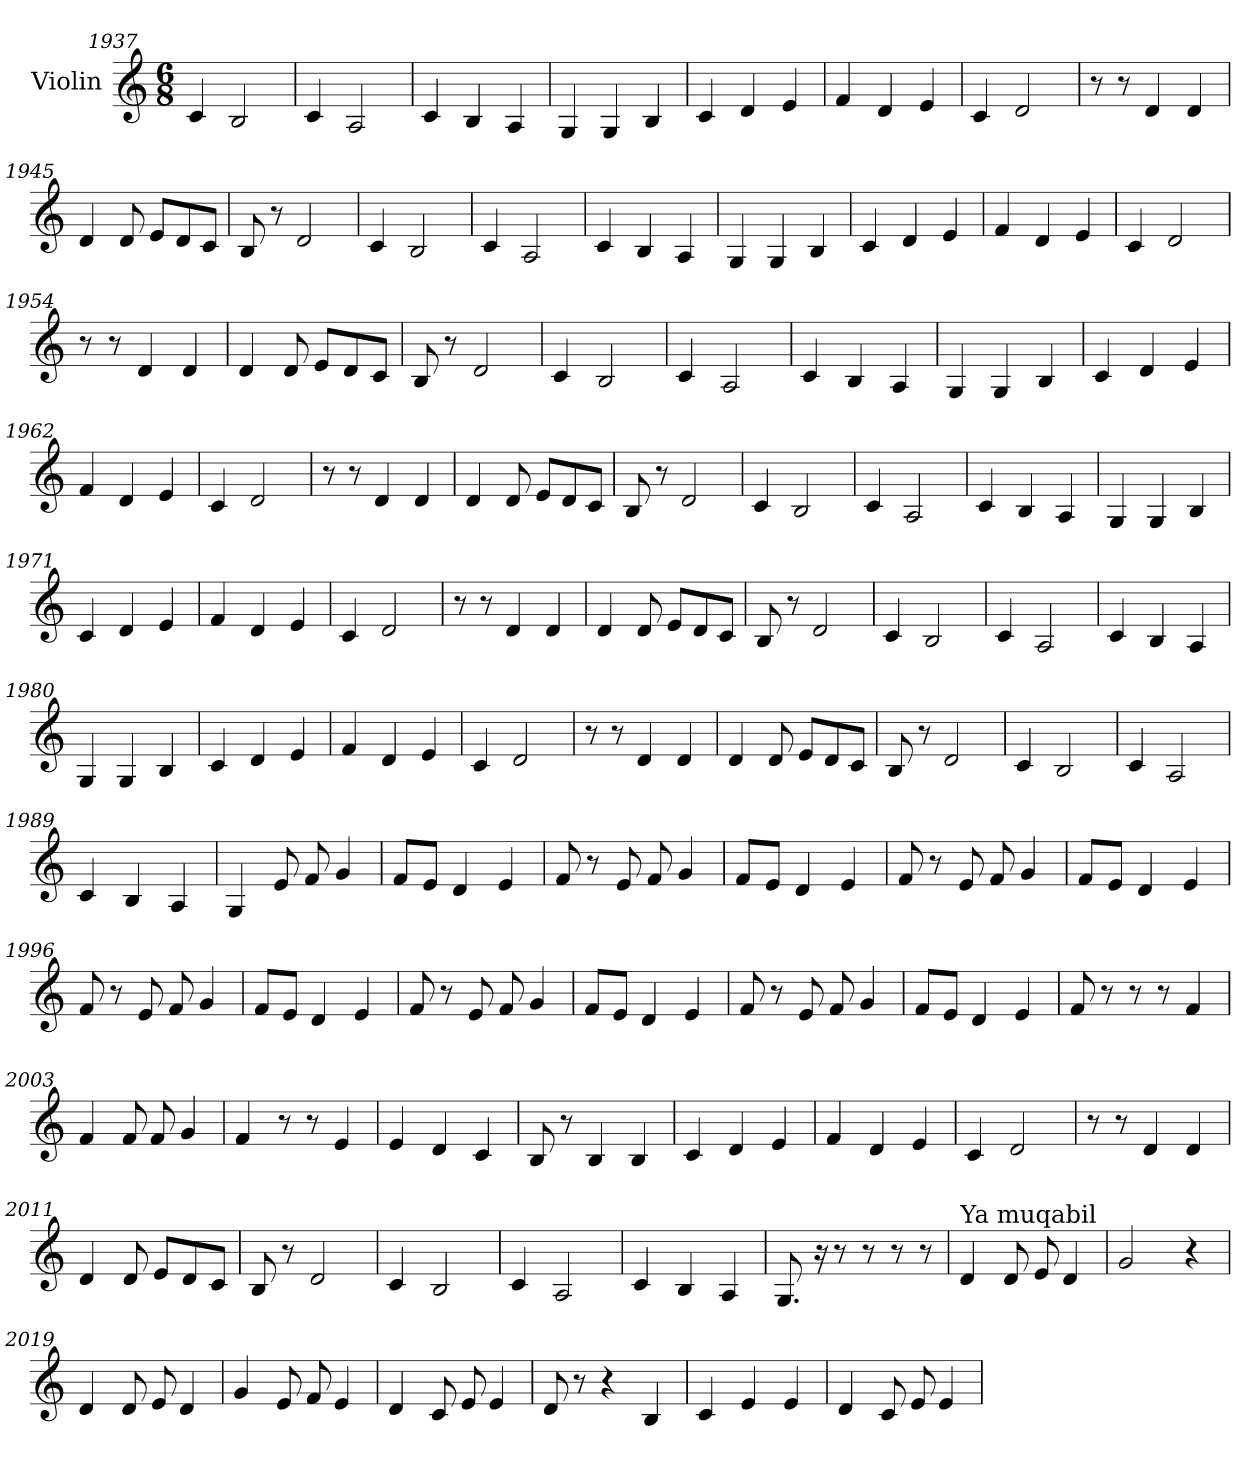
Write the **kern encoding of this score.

**kern
*part1
*staff1
*I"Violin
*clefG2
*k[]
*M6/8
=1937
4c/
2B/
=1938
4c/
2A/
=1939
4c/
4B/
4A/
=1940
4G/
4G/
4B/
=1941
4c/
4d/
4e/
!!LO:LB:g=z
=1942
4f/
4d/
4e/
=1943
4c/
2d/
=1944
8r
8r
4d/
4d/
=1945
4d/
8d/
8e/L
8d/
8c/J
=1946
8B/
8r
2d/
=1947
4c/
2B/
=1948
4c/
2A/
!!LO:LB:g=z
=1949
4c/
4B/
4A/
=1950
4G/
4G/
4B/
=1951
4c/
4d/
4e/
=1952
4f/
4d/
4e/
=1953
4c/
2d/
=1954
8r
8r
4d/
4d/
=1955
4d/
8d/
8e/L
8d/
8c/J
!!LO:LB:g=z
=1956
8B/
8r
2d/
=1957
4c/
2B/
=1958
4c/
2A/
=1959
4c/
4B/
4A/
=1960
4G/
4G/
4B/
=1961
4c/
4d/
4e/
=1962
4f/
4d/
4e/
=1963
4c/
2d/
!!LO:LB:g=z
=1964
8r
8r
4d/
4d/
=1965
4d/
8d/
8e/L
8d/
8c/J
=1966
8B/
8r
2d/
=1967
4c/
2B/
=1968
4c/
2A/
=1969
4c/
4B/
4A/
=1970
4G/
4G/
4B/
!!LO:PB:g=z
=1971
4c/
4d/
4e/
=1972
4f/
4d/
4e/
=1973
4c/
2d/
=1974
8r
8r
4d/
4d/
=1975
4d/
8d/
8e/L
8d/
8c/J
=1976
8B/
8r
2d/
=1977
4c/
2B/
!!LO:LB:g=z
=1978
4c/
2A/
=1979
4c/
4B/
4A/
=1980
4G/
4G/
4B/
=1981
4c/
4d/
4e/
=1982
4f/
4d/
4e/
=1983
4c/
2d/
=1984
8r
8r
4d/
4d/
!!LO:LB:g=z
=1985
4d/
8d/
8e/L
8d/
8c/J
=1986
8B/
8r
2d/
=1987
4c/
2B/
=1988
4c/
2A/
=1989
4c/
4B/
4A/
=1990
4G/
8e/
8f/
4g/
=1991
8f/L
8e/J
4d/
4e/
!!LO:LB:g=z
=1992
8f/
8r
8e/
8f/
4g/
=1993
8f/L
8e/J
4d/
4e/
=1994
8f/
8r
8e/
8f/
4g/
=1995
8f/L
8e/J
4d/
4e/
=1996
8f/
8r
8e/
8f/
4g/
=1997
8f/L
8e/J
4d/
4e/
!!LO:LB:g=z
=1998
8f/
8r
8e/
8f/
4g/
=1999
8f/L
8e/J
4d/
4e/
=2000
8f/
8r
8e/
8f/
4g/
=2001
8f/L
8e/J
4d/
4e/
=2002
8f/
8r
8r
8r
4f/
=2003
4f/
8f/
8f/
4g/
!!LO:LB:g=z
=2004
4f/
8r
8r
4e/
=2005
4e/
4d/
4c/
=2006
8B/
8r
4B/
4B/
=2007
4c/
4d/
4e/
=2008
4f/
4d/
4e/
=2009
4c/
2d/
=2010
8r
8r
4d/
4d/
!!LO:LB:g=z
=2011
4d/
8d/
8e/L
8d/
8c/J
=2012
8B/
8r
2d/
=2013
4c/
2B/
=2014
4c/
2A/
=2015
4c/
4B/
4A/
=2016
8.G/
16r
8r
8r
8r
8r
=2017
!LO:TX:a:t=Ya muqabil
4d/
8d/
8e/
4d/
!!LO:LB:g=z
=2018
2g/
4r
=2019
4d/
8d/
8e/
4d/
=2020
4g/
8e/
8f/
4e/
=2021
4d/
8c/
8e/
4e/
=2022
8d/
8r
4r
4B/
=2023
4c/
4e/
4e/
=2024
4d/
8c/
8e/
4e/
=
*-
